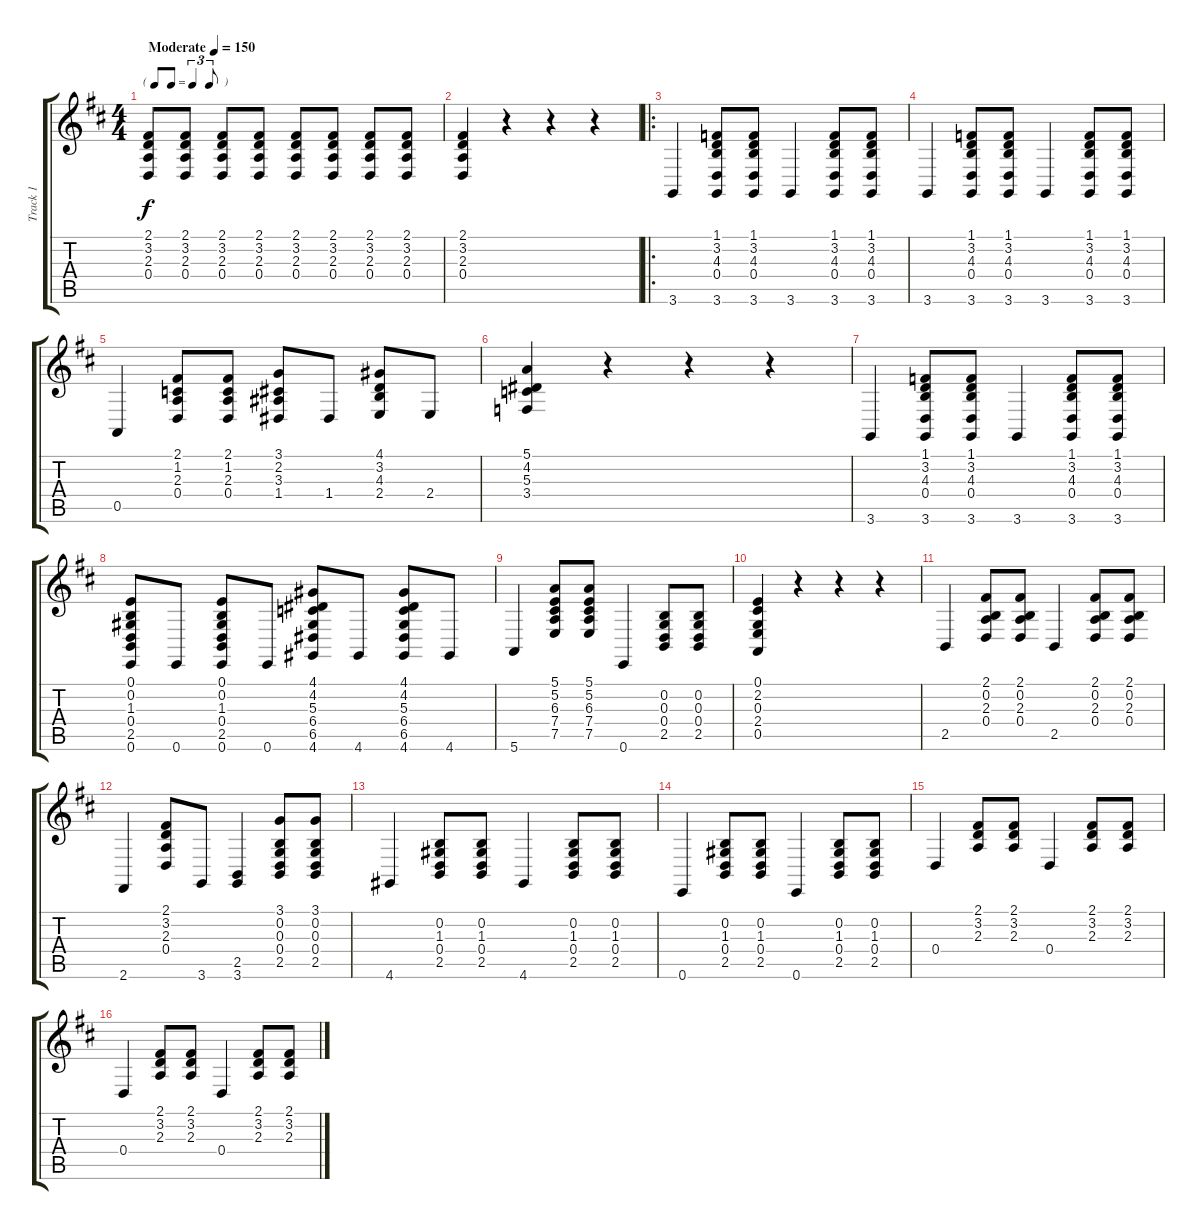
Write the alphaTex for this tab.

\track ("Track 1" "Track 1") {instrument acousticgrandpiano}
\staff {score tabs}
\tuning (E4 B3 G3 D3 A2 E2) {hide}
\ts (4 4)
\tf triplet8th
\tempo (150 "Moderate")
\clef g2
\ks d
(2.1 3.2 2.3 0.4).8{dy f instrument acousticgrandpiano} (2.1 3.2 2.3 0.4).8 (2.1 3.2 2.3 0.4).8 (2.1 3.2 2.3 0.4).8 (2.1 3.2 2.3 0.4).8 (2.1 3.2 2.3 0.4).8 (2.1 3.2 2.3 0.4).8 (2.1 3.2 2.3 0.4).8 |
(2.1 3.2 2.3 0.4).4 r.4 r.4 r.4 |
\ro
3.6.4 (1.1 3.2 4.3 0.4 3.6).8 (1.1 3.2 4.3 0.4 3.6).8 3.6.4 (1.1 3.2 4.3 0.4 3.6).8 (1.1 3.2 4.3 0.4 3.6).8 |
3.6.4 (1.1 3.2 4.3 0.4 3.6).8 (1.1 3.2 4.3 0.4 3.6).8 3.6.4 (1.1 3.2 4.3 0.4 3.6).8 (1.1 3.2 4.3 0.4 3.6).8 |
0.5.4 (2.1 1.2 2.3 0.4).8 (2.1 1.2 2.3 0.4).8 (3.1 2.2 3.3 1.4).8 1.4.8 (4.1 3.2 4.3 2.4).8 2.4.8 |
(5.1 4.2 5.3 3.4).4 r.4 r.4 r.4 |
3.6.4 (1.1 3.2 4.3 0.4 3.6).8 (1.1 3.2 4.3 0.4 3.6).8 3.6.4 (1.1 3.2 4.3 0.4 3.6).8 (1.1 3.2 4.3 0.4 3.6).8 |
(0.1 0.2 1.3 0.4 2.5 0.6).8 0.6.8 (0.1 0.2 1.3 0.4 2.5 0.6).8 0.6.8 (4.1 4.2 5.3 6.4 6.5 4.6).8 4.6.8 (4.1 4.2 5.3 6.4 6.5 4.6).8 4.6.8 |
5.6.4 (5.1 5.2 6.3 7.4 7.5).8 (5.1 5.2 6.3 7.4 7.5).8 0.6.4 (0.2 0.3 0.4 2.5).8 (0.2 0.3 0.4 2.5).8 |
(0.1 2.2 0.3 2.4 0.5).4 r.4 r.4 r.4 |
2.5.4 (2.1 0.2 2.3 0.4).8 (2.1 0.2 2.3 0.4).8 2.5.4 (2.1 0.2 2.3 0.4).8 (2.1 0.2 2.3 0.4).8 |
2.6.4 (2.1 3.2 2.3 0.4).8 3.6.8 (2.5 3.6).4 (3.1 0.2 0.3 0.4 2.5).8 (3.1 0.2 0.3 0.4 2.5).8 |
4.6.4 (0.2 1.3 0.4 2.5).8 (0.2 1.3 0.4 2.5).8 4.6.4 (0.2 1.3 0.4 2.5).8 (0.2 1.3 0.4 2.5).8 |
0.6.4 (0.2 1.3 0.4 2.5).8 (0.2 1.3 0.4 2.5).8 0.6.4 (0.2 1.3 0.4 2.5).8 (0.2 1.3 0.4 2.5).8 |
0.4.4 (2.1 3.2 2.3).8 (2.1 3.2 2.3).8 0.4.4 (2.1 3.2 2.3).8 (2.1 3.2 2.3).8 |
0.4.4 (2.1 3.2 2.3).8 (2.1 3.2 2.3).8 0.4.4 (2.1 3.2 2.3).8 (2.1 3.2 2.3).8
